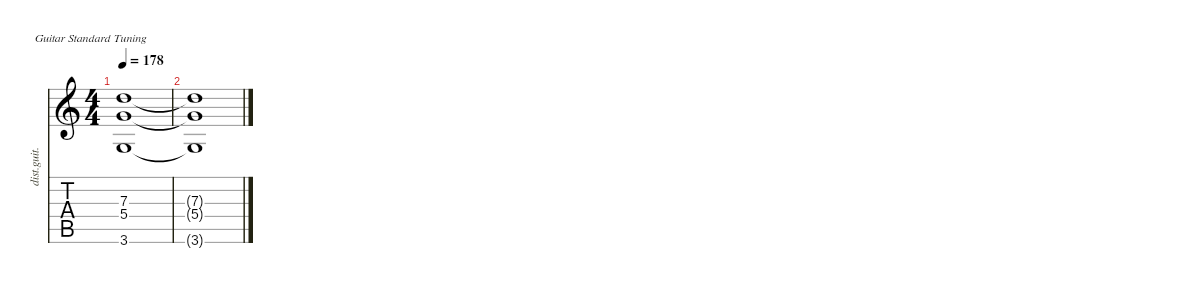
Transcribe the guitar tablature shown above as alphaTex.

\defaultSystemsLayout 4
\hideDynamics
\bracketExtendMode nobrackets
\otherSystemsTrackNameOrientation horizontal
\track ("Guitar" "dist.guit.") {mute instrument distortionguitar}
\staff {score tabs}
\tuning (E4 B3 G3 D3 A2 E2)
\ts (4 4)
\tempo 178
\clef g2
\ks c
(7.3{t} 5.4{t} 3.6{t}).1{dy f beam Up} |
(7.3{t} 5.4{t} 3.6{t}).1{beam Up}
